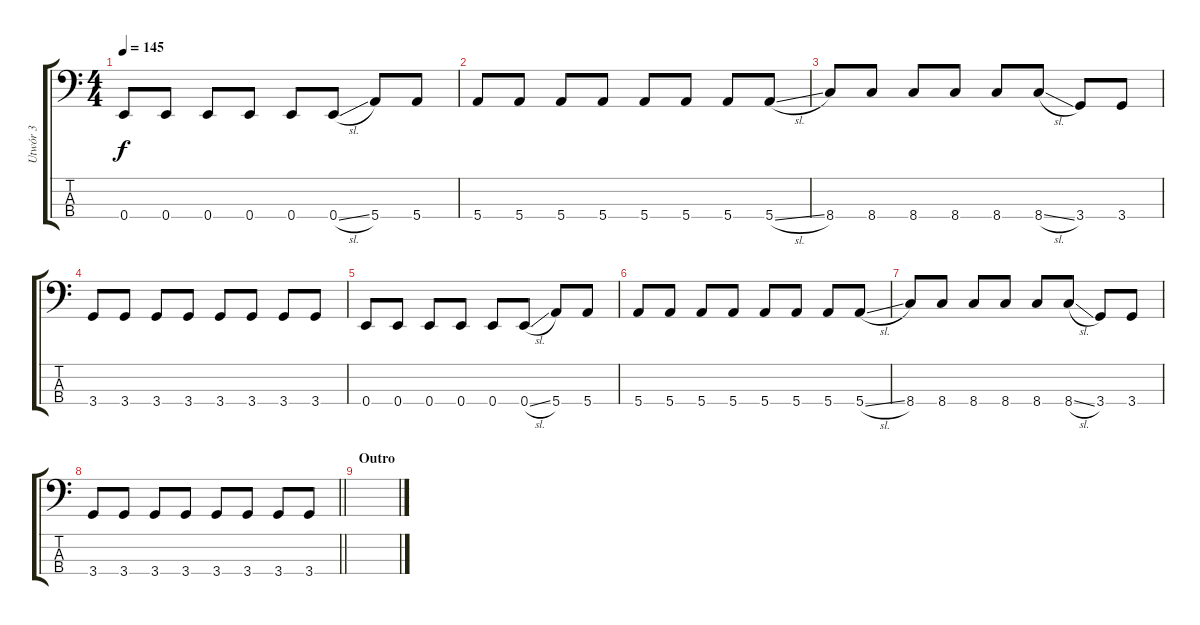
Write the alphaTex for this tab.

\track ("Utwór 3" "Utwór 3") {instrument synthbass2}
\staff {score tabs}
\tuning (G2 D2 A1 E1) {hide}
\ts (4 4)
\tempo 145
\clef f4
\ks c
0.4.8{dy f} 0.4.8 0.4.8 0.4.8 0.4.8 0.4{sl}.8 5.4.8 5.4.8 |
5.4.8 5.4.8 5.4.8 5.4.8 5.4.8 5.4.8 5.4.8 5.4{sl}.8 |
8.4.8 8.4.8 8.4.8 8.4.8 8.4.8 8.4{sl}.8 3.4.8 3.4.8 |
3.4.8 3.4.8 3.4.8 3.4.8 3.4.8 3.4.8 3.4.8 3.4.8 |
0.4.8 0.4.8 0.4.8 0.4.8 0.4.8 0.4{sl}.8 5.4.8 5.4.8 |
5.4.8 5.4.8 5.4.8 5.4.8 5.4.8 5.4.8 5.4.8 5.4{sl}.8 |
8.4.8 8.4.8 8.4.8 8.4.8 8.4.8 8.4{sl}.8 3.4.8 3.4.8 |
\barLineRight lightlight
3.4.8 3.4.8 3.4.8 3.4.8 3.4.8 3.4.8 3.4.8 3.4.8 |
\section ("" "Outro")
